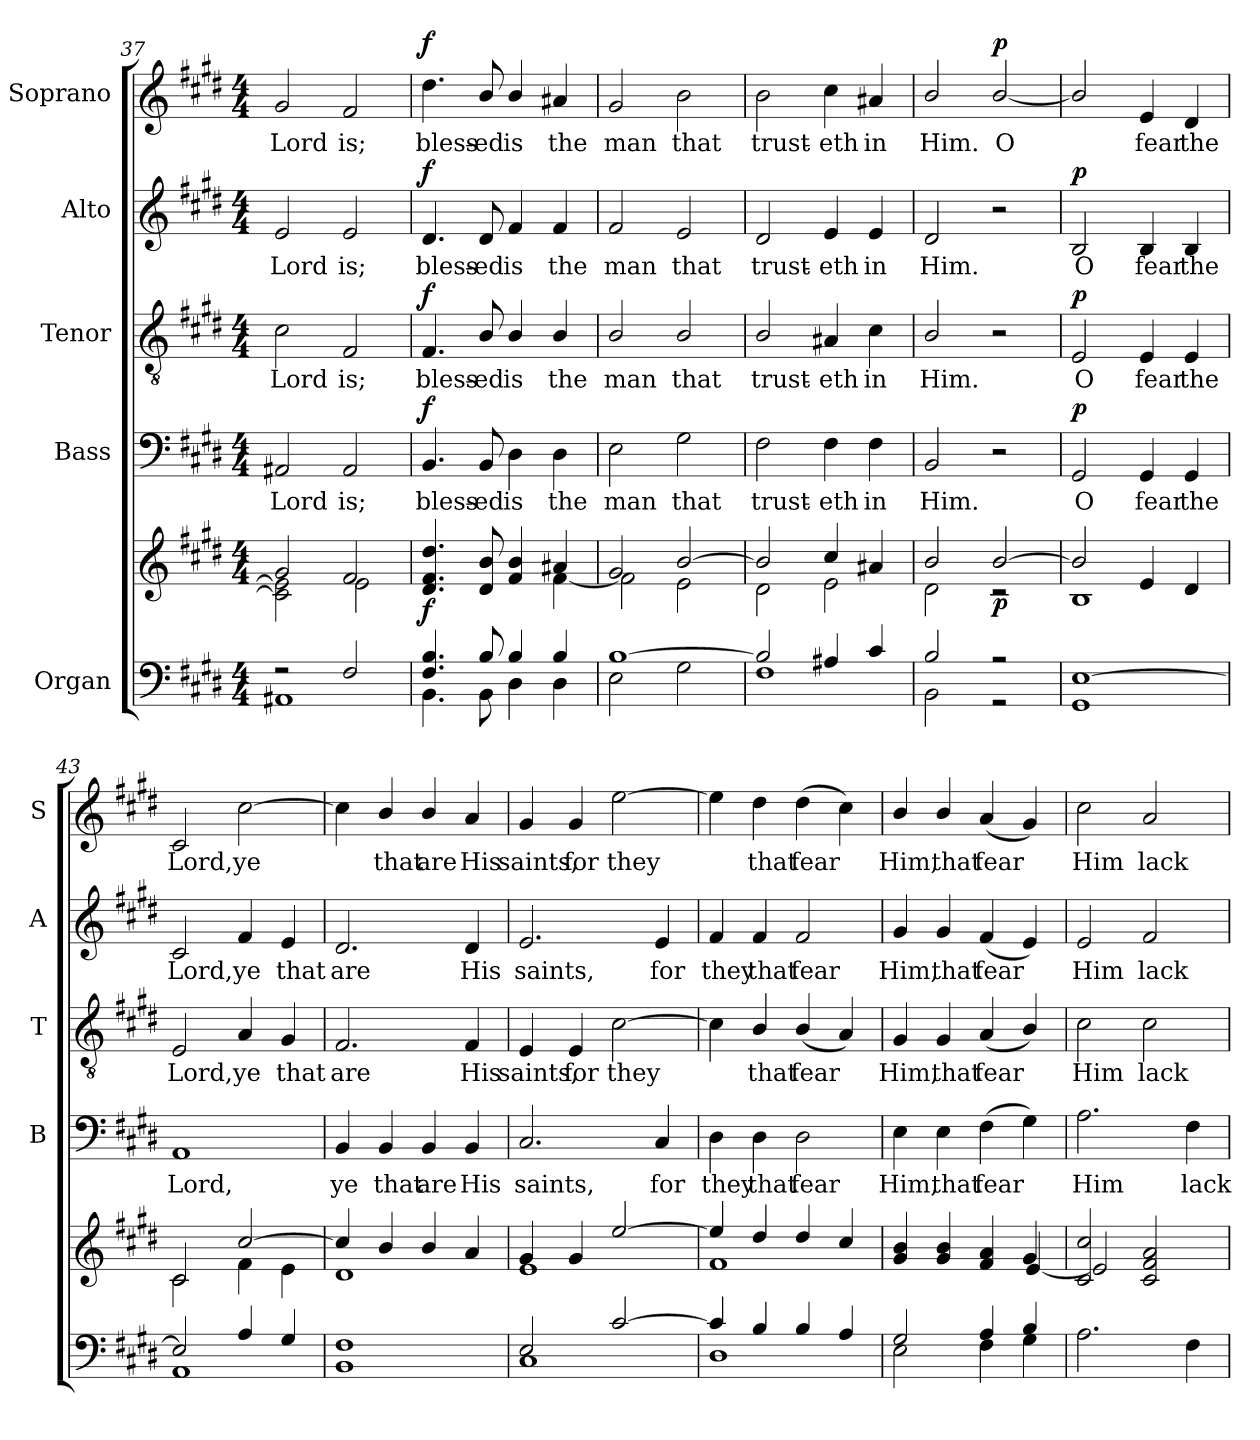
**kern	**kern	**dynam	**kern	**text	**dynam	**kern	**text	**dynam	**kern	**text	**dynam	**kern	**text	**dynam
*part5	*part5	*part5	*part4	*part4	*part4	*part3	*part3	*part3	*part2	*part2	*part2	*part1	*part1	*part1
*staff6	*staff5	*staff5/6	*staff4	*staff4	*staff4	*staff3	*staff3	*staff3	*staff2	*staff2	*staff2	*staff1	*staff1	*staff1
*I"Organ	*	*	*I"Bass	*	*	*I"Tenor	*	*	*I"Alto	*	*	*I"Soprano	*	*
*	*	*	*I'B	*	*	*I'T	*	*	*I'A	*	*	*I'S	*	*
*clefF4	*clefG2	*	*clefF4	*	*	*clefGv2	*	*	*clefG2	*	*	*clefG2	*	*
*k[f#c#g#d#]	*k[f#c#g#d#]	*	*k[f#c#g#d#]	*	*	*k[f#c#g#d#]	*	*	*k[f#c#g#d#]	*	*	*k[f#c#g#d#]	*	*
*E:	*E:	*	*E:	*	*	*E:	*	*	*E:	*	*	*E:	*	*
*M4/4	*M4/4	*	*M4/4	*	*	*M4/4	*	*	*M4/4	*	*	*M4/4	*	*
=37	=37	=37	=37	=37	=37	=37	=37	=37	=37	=37	=37	=37	=37	=37
*^	*^	*	*	*	*	*	*	*	*	*	*	*	*	*
!	!	!	!	!	!	!LO:LY:b	!	!	!LO:LY:b	!	!	!LO:LY:b	!	!	!LO:LY:b	!
2r	1AA#X	2g#/	2c#\] 2e\]	.	2AA#X/	Lord	.	2c#\	Lord	.	2e/	Lord	.	2g#/	Lord	.
!	!	!	!	!	!	!LO:LY:b	!	!	!LO:LY:b	!	!	!LO:LY:b	!	!	!LO:LY:b	!
2F#/	.	2f#/	2e\	.	2AA#/	is;	.	2F#/	is;	.	2e/	is;	.	2f#/	is;	.
=38	=38	=38	=38	=38	=38	=38	=38	=38	=38	=38	=38	=38	=38	=38	=38	=38
!	!	!	!	!LO:DY:b	!	!LO:LY:b	!LO:DY:b	!	!LO:LY:b	!LO:DY:b	!	!LO:LY:b	!LO:DY:b	!	!LO:LY:b	!LO:DY:b
4.F#/ 4.B/	4.BB\	4.d#/ 4.f#/ 4.dd#/	2ryy	f	4.BB/	bless-	f	4.F#/	bless-	f	4.d#/	bless-	f	4.dd#\	bless-	f
!	!	!	!	!	!	!LO:LY:b	!	!	!LO:LY:b	!	!	!LO:LY:b	!	!	!LO:LY:b	!
8B/	8BB\	8d#/ 8b/	.	.	8BB/	-ed	.	8B/	-ed	.	8d#/	-ed	.	8b/	-ed	.
!	!	!	!	!	!	!LO:LY:b	!	!	!LO:LY:b	!	!	!LO:LY:b	!	!	!LO:LY:b	!
4B/	4D#\	4f#/ 4b/	4ryy	.	4D#\	is	.	4B/	is	.	4f#/	is	.	4b/	is	.
!	!	!	!	!	!	!LO:LY:b	!	!	!LO:LY:b	!	!	!LO:LY:b	!	!	!LO:LY:b	!
4B/	4D#\	4a#X/	[<4f#\	.	4D#\	the	.	4B/	the	.	4f#/	the	.	4a#X/	the	.
=39	=39	=39	=39	=39	=39	=39	=39	=39	=39	=39	=39	=39	=39	=39	=39	=39
!	!	!	!	!	!	!LO:LY:b	!	!	!LO:LY:b	!	!	!LO:LY:b	!	!	!LO:LY:b	!
[>1B	2E\	2g#/	2f#\]	.	2E\	man	.	2B/	man	.	2f#/	man	.	2g#/	man	.
!	!	!	!	!	!	!LO:LY:b	!	!	!LO:LY:b	!	!	!LO:LY:b	!	!	!LO:LY:b	!
.	2G#\	[>2b/	2e\	.	2G#\	that	.	2B/	that	.	2e/	that	.	2b\	that	.
=40	=40	=40	=40	=40	=40	=40	=40	=40	=40	=40	=40	=40	=40	=40	=40	=40
!	!	!	!	!	!	!LO:LY:b	!	!	!LO:LY:b	!	!	!LO:LY:b	!	!	!LO:LY:b	!
2B/]	1F#	2b/]	2d#\	.	2F#\	trust-	.	2B/	trust-	.	2d#/	trust-	.	2b\	trust-	.
!	!	!	!	!	!	!LO:LY:b	!	!	!LO:LY:b	!	!	!LO:LY:b	!	!	!LO:LY:b	!
4A#X/	.	4cc#/	2e\	.	4F#\	-eth	.	4A#X/	-eth	.	4e/	-eth	.	4cc#\	-eth	.
!	!	!	!	!	!	!LO:LY:b	!	!	!LO:LY:b	!	!	!LO:LY:b	!	!	!LO:LY:b	!
4c#/	.	4a#X/	.	.	4F#\	in	.	4c#\	in	.	4e/	in	.	4a#X/	in	.
!!LO:LB:g=z
=41	=41	=41	=41	=41	=41	=41	=41	=41	=41	=41	=41	=41	=41	=41	=41	=41
!	!	!	!	!	!	!LO:LY:b	!	!	!LO:LY:b	!	!	!LO:LY:b	!	!	!LO:LY:b	!
2B/	2BB\	2b/	2d#\	.	2BB/	Him.	.	2B/	Him.	.	2d#/	Him.	.	2b/	Him.	.
!	!	!	!	!LO:DY:b	!	!	!	!	!	!	!	!	!	!	!LO:LY:b	!LO:DY:b
2r	2r	[>2b/	2rc	p	2r	.	.	2r	.	.	2r	.	.	[2b/	O	p
=42	=42	=42	=42	=42	=42	=42	=42	=42	=42	=42	=42	=42	=42	=42	=42	=42
!	!	!	!	!	!	!LO:LY:b	!LO:DY:b	!	!LO:LY:b	!LO:DY:b	!	!LO:LY:b	!LO:DY:b	!	!	!
[>1E	1GG#	2b/]	1B	.	2GG#/	O	p	2E/	O	p	2B/	O	p	2b/]	.	.
!	!	!	!	!	!	!LO:LY:b	!	!	!LO:LY:b	!	!	!LO:LY:b	!	!	!LO:LY:b	!
.	.	4e/	.	.	4GG#/	fear	.	4E/	fear	.	4B/	fear	.	4e/	fear	.
!	!	!	!	!	!	!LO:LY:b	!	!	!LO:LY:b	!	!	!LO:LY:b	!	!	!LO:LY:b	!
.	.	4d#/	.	.	4GG#/	the	.	4E/	the	.	4B/	the	.	4d#/	the	.
=43	=43	=43	=43	=43	=43	=43	=43	=43	=43	=43	=43	=43	=43	=43	=43	=43
!	!	!	!	!	!	!LO:LY:b	!	!	!LO:LY:b	!	!	!LO:LY:b	!	!	!LO:LY:b	!
2E/]	1AA	2c#/	2c#\	.	1AA	Lord,	.	2E/	Lord,	.	2c#/	Lord,	.	2c#/	Lord,	.
!	!	!	!	!	!	!	!	!	!LO:LY:b	!	!	!LO:LY:b	!	!	!LO:LY:b	!
4A/	.	[>2cc#/	4f#\	.	.	.	.	4A/	ye	.	4f#/	ye	.	[2cc#\	ye	.
!	!	!	!	!	!	!	!	!	!LO:LY:b	!	!	!LO:LY:b	!	!	!	!
4G#/	.	.	4e\	.	.	.	.	4G#/	that	.	4e/	that	.	.	.	.
=44	=44	=44	=44	=44	=44	=44	=44	=44	=44	=44	=44	=44	=44	=44	=44	=44
!	!	!	!	!	!	!LO:LY:b	!	!	!LO:LY:b	!	!	!LO:LY:b	!	!	!	!
1F#	1BB	4cc#/]	1d#	.	4BB/	ye	.	2.F#/	are	.	2.d#/	are	.	4cc#\]	.	.
!	!	!	!	!	!	!LO:LY:b	!	!	!	!	!	!	!	!	!LO:LY:b	!
.	.	4b/	.	.	4BB/	that	.	.	.	.	.	.	.	4b/	that	.
!	!	!	!	!	!	!LO:LY:b	!	!	!	!	!	!	!	!	!LO:LY:b	!
.	.	4b/	.	.	4BB/	are	.	.	.	.	.	.	.	4b/	are	.
!	!	!	!	!	!	!LO:LY:b	!	!	!LO:LY:b	!	!	!LO:LY:b	!	!	!LO:LY:b	!
.	.	4a/	.	.	4BB/	His	.	4F#/	His	.	4d#/	His	.	4a/	His	.
=45	=45	=45	=45	=45	=45	=45	=45	=45	=45	=45	=45	=45	=45	=45	=45	=45
!	!	!	!	!	!	!LO:LY:b	!	!	!LO:LY:b	!	!	!LO:LY:b	!	!	!LO:LY:b	!
2E/	1C#	4g#/	1e	.	2.C#/	saints,	.	4E/	saints,	.	2.e/	saints,	.	4g#/	saints,	.
!	!	!	!	!	!	!	!	!	!LO:LY:b	!	!	!	!	!	!LO:LY:b	!
.	.	4g#/	.	.	.	.	.	4E/	for	.	.	.	.	4g#/	for	.
!	!	!	!	!	!	!	!	!	!LO:LY:b	!	!	!	!	!	!LO:LY:b	!
[>2c#/	.	[>2ee/	.	.	.	.	.	[2c#\	they	.	.	.	.	[2ee\	they	.
!	!	!	!	!	!	!LO:LY:b	!	!	!	!	!	!LO:LY:b	!	!	!	!
.	.	.	.	.	4C#/	for	.	.	.	.	4e/	for	.	.	.	.
=46	=46	=46	=46	=46	=46	=46	=46	=46	=46	=46	=46	=46	=46	=46	=46	=46
!	!	!	!	!	!	!LO:LY:b	!	!	!	!	!	!LO:LY:b	!	!	!	!
4c#/]	1D#	4ee/]	1f#	.	4D#\	they	.	4c#\]	.	.	4f#/	they	.	4ee\]	.	.
!	!	!	!	!	!	!LO:LY:b	!	!	!LO:LY:b	!	!	!LO:LY:b	!	!	!LO:LY:b	!
4B/	.	4dd#/	.	.	4D#\	that	.	4B/	that	.	4f#/	that	.	4dd#\	that	.
!	!	!	!	!	!	!LO:LY:b	!	!	!LO:LY:b	!	!	!LO:LY:b	!	!	!LO:LY:b	!
4B/	.	4dd#/	.	.	2D#\	fear	.	(<4B/	fear	.	2f#/	fear	.	(>4dd#\	fear	.
4A/	.	4cc#/	.	.	.	.	.	4A/)	.	.	.	.	.	4cc#\)	.	.
=47	=47	=47	=47	=47	=47	=47	=47	=47	=47	=47	=47	=47	=47	=47	=47	=47
!	!	!	!	!	!	!LO:LY:b	!	!	!LO:LY:b	!	!	!LO:LY:b	!	!	!LO:LY:b	!
2G#/	2E\	4g#/ 4b/	2ryy	.	4E\	Him,	.	4G#/	Him,	.	4g#/	Him,	.	4b/	Him,	.
!	!	!	!	!	!	!LO:LY:b	!	!	!LO:LY:b	!	!	!LO:LY:b	!	!	!LO:LY:b	!
.	.	4g#/ 4b/	.	.	4E\	that	.	4G#/	that	.	4g#/	that	.	4b/	that	.
!	!	!	!	!	!	!LO:LY:b	!	!	!LO:LY:b	!	!	!LO:LY:b	!	!	!LO:LY:b	!
4A/	4F#\	4f#/ 4a/	4ryy	.	(>4F#\	fear	.	(<4A/	fear	.	(<4f#/	fear	.	(<4a/	fear	.
4B/	4G#\	4g#/	[>4e/	.	4G#\)	.	.	4B/)	.	.	4e/)	.	.	4g#/)	.	.
!!LO:PB:g=z
=48	=48	=48	=48	=48	=48	=48	=48	=48	=48	=48	=48	=48	=48	=48	=48	=48
*	*	*	*^	*	*	*	*	*	*	*	*	*	*	*	*	*
!	!	!	!	!	!	!	!LO:LY:b	!	!	!LO:LY:b	!	!	!LO:LY:b	!	!	!LO:LY:b	!
2.A\	2ryy	2c#/ 2cc#/	2e/]	1ryy	.	2.A\	Him	.	2c#\	Him	.	2e/	Him	.	2cc#\	Him	.
!	!	!	!	!	!	!	!	!	!	!LO:LY:b	!	!	!LO:LY:b	!	!	!LO:LY:b	!
.	2ryy	2c#/ 2f#/ 2a/	2ryy	.	.	.	.	.	2c#\	lack	.	2f#/	lack	.	2a/	lack	.
!	!	!	!	!	!	!	!LO:LY:b	!	!	!	!	!	!	!	!	!	!
4F#\	.	.	.	.	.	4F#\	lack	.	.	.	.	.	.	.	.	.	.
*v	*v	*	*	*	*	*	*	*	*	*	*	*	*	*	*	*	*
*	*v	*v	*v	*	*	*	*	*	*	*	*	*	*	*	*	*
=	=	=	=	=	=	=	=	=	=	=	=	=	=	=
*-	*-	*-	*-	*-	*-	*-	*-	*-	*-	*-	*-	*-	*-	*-
